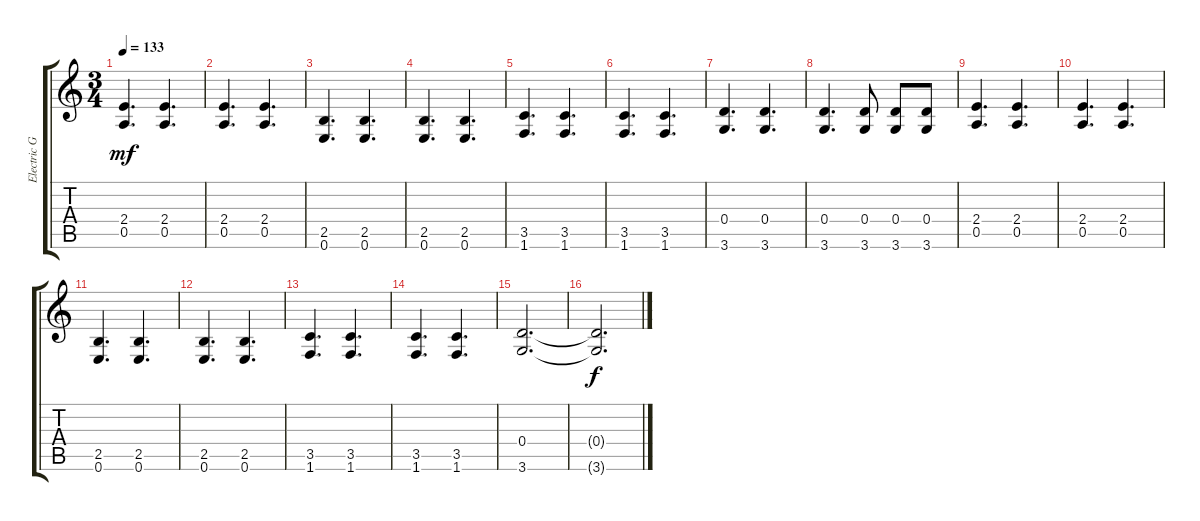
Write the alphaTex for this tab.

\track ("Electric Guitar" "Electric G") {instrument distortionguitar}
\staff {score tabs}
\tuning (E4 B3 G3 D3 A2 E2) {hide}
\ts (3 4)
\tempo 133
\clef g2
\ks c
(2.4 0.5).4{d dy mf} (2.4 0.5).4{d} |
(2.4 0.5).4{d} (2.4 0.5).4{d} |
(2.5 0.6).4{d} (2.5 0.6).4{d} |
(2.5 0.6).4{d} (2.5 0.6).4{d} |
(3.5 1.6).4{d} (3.5 1.6).4{d} |
(3.5 1.6).4{d} (3.5 1.6).4{d} |
(0.4 3.6).4{d} (0.4 3.6).4{d} |
(0.4 3.6).4{d} (0.4 3.6).8 (0.4 3.6).8 (0.4 3.6).8 |
(2.4 0.5).4{d} (2.4 0.5).4{d} |
(2.4 0.5).4{d} (2.4 0.5).4{d} |
(2.5 0.6).4{d} (2.5 0.6).4{d} |
(2.5 0.6).4{d} (2.5 0.6).4{d} |
(3.5 1.6).4{d} (3.5 1.6).4{d} |
(3.5 1.6).4{d} (3.5 1.6).4{d} |
(0.4 3.6).2{d} |
(0.4{t} 3.6{t}).2{d dy f}
